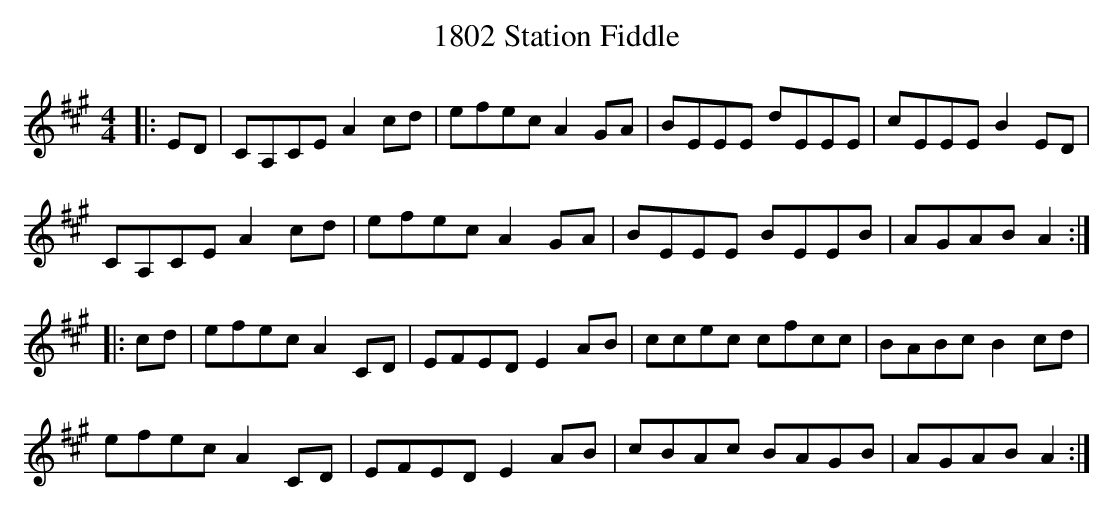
X:1
T: 1802 Station Fiddle
M: 4/4
L: 1/8
K: Amaj
|: ED|CA,CE A2 cd|efec A2 GA|BEEE dEEE|cEEE B2 ED|
CA,CE A2 cd|efec A2 GA|BEEE BEEB|AGAB A2 :|
|: cd|efec A2 CD|EFED E2 AB|ccec cfcc|BABc B2 cd|
efec A2 CD|EFED E2 AB|cBAc BAGB|AGAB A2 :|
